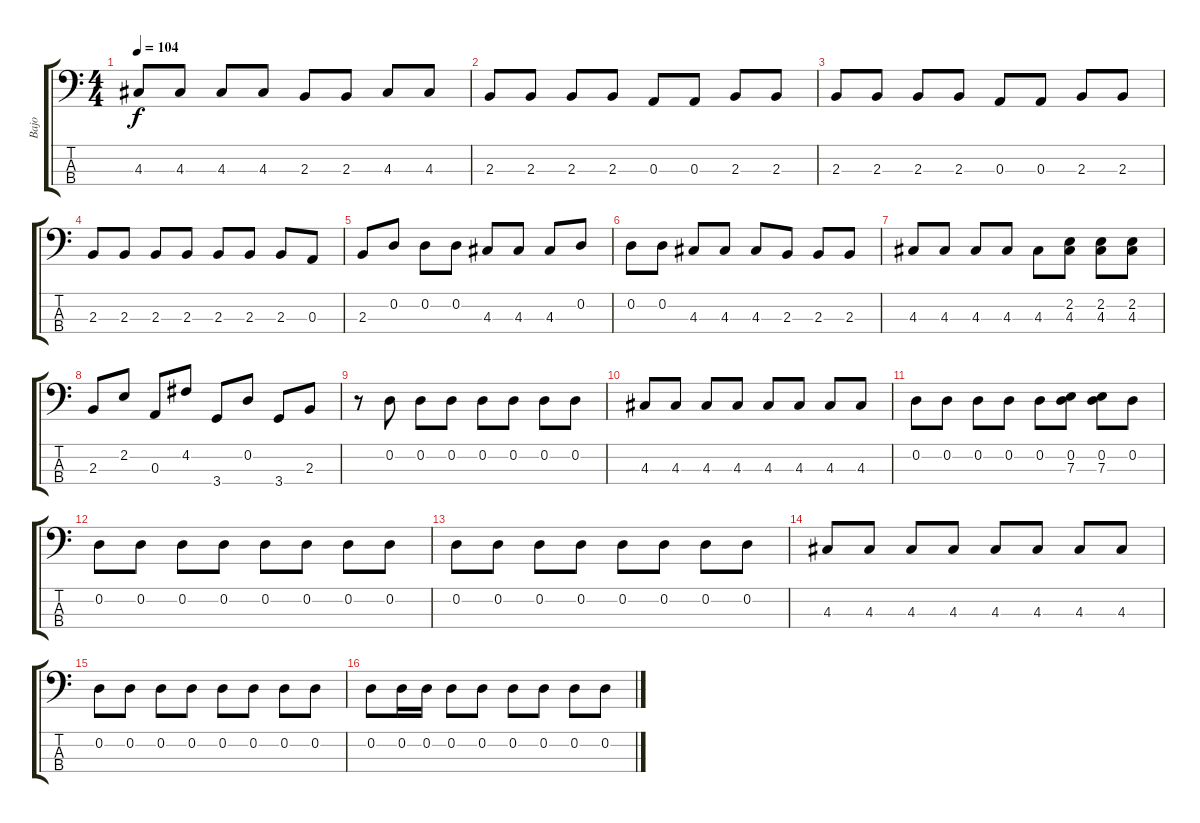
\track ("Bajo" "Bajo") {instrument electricbasspick}
\staff {score tabs}
\tuning (G2 D2 A1 E1) {hide}
\ts (4 4)
\tempo 104
\clef f4
\ks c
4.3.8{dy f} 4.3.8 4.3.8 4.3.8 2.3.8 2.3.8 4.3.8 4.3.8 |
2.3.8 2.3.8 2.3.8 2.3.8 0.3.8 0.3.8 2.3.8 2.3.8 |
2.3.8 2.3.8 2.3.8 2.3.8 0.3.8 0.3.8 2.3.8 2.3.8 |
2.3.8 2.3.8 2.3.8 2.3.8 2.3.8 2.3.8 2.3.8 0.3.8 |
2.3.8 0.2.8 0.2.8 0.2.8 4.3.8 4.3.8 4.3.8 0.2.8 |
0.2.8 0.2.8 4.3.8 4.3.8 4.3.8 2.3.8 2.3.8 2.3.8 |
4.3.8 4.3.8 4.3.8 4.3.8 4.3.8 (2.2 4.3).8 (2.2 4.3).8 (2.2 4.3).8 |
2.3.8 2.2.8 0.3.8 4.2.8 3.4.8 0.2.8 3.4.8 2.3.8 |
r.8 0.2.8 0.2.8 0.2.8 0.2.8 0.2.8 0.2.8 0.2.8 |
4.3.8 4.3.8 4.3.8 4.3.8 4.3.8 4.3.8 4.3.8 4.3.8 |
0.2.8 0.2.8 0.2.8 0.2.8 0.2.8 (0.2 7.3).8 (0.2 7.3).8 0.2.8 |
0.2.8 0.2.8 0.2.8 0.2.8 0.2.8 0.2.8 0.2.8 0.2.8 |
0.2.8 0.2.8 0.2.8 0.2.8 0.2.8 0.2.8 0.2.8 0.2.8 |
4.3.8 4.3.8 4.3.8 4.3.8 4.3.8 4.3.8 4.3.8 4.3.8 |
0.2.8 0.2.8 0.2.8 0.2.8 0.2.8 0.2.8 0.2.8 0.2.8 |
0.2.8 0.2.16 0.2.16 0.2.8 0.2.8 0.2.8 0.2.8 0.2.8 0.2.8
